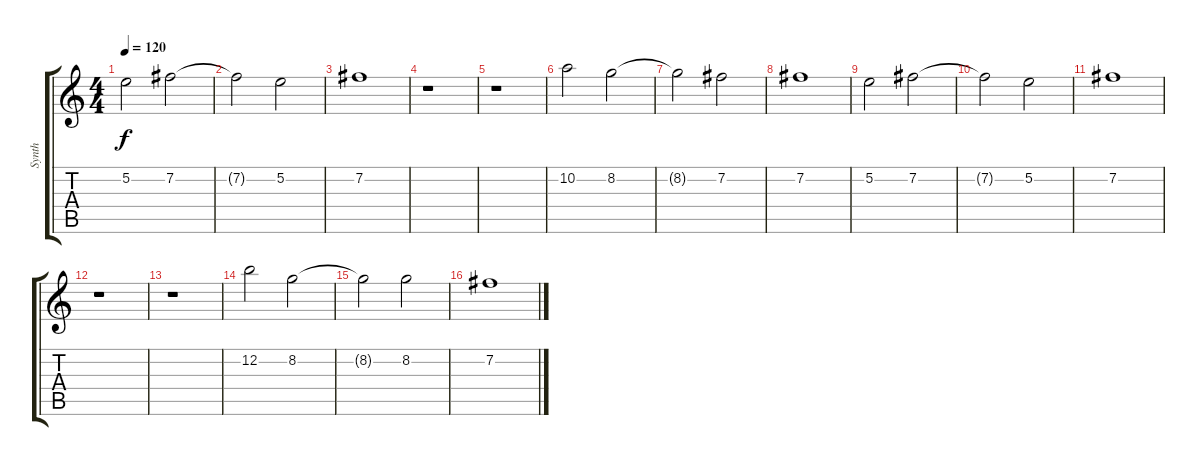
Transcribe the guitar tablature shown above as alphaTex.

\track ("Synth" "Synth") {instrument synthbass1}
\staff {score tabs}
\tuning (E4 B3 G3 D3 A2 E2) {hide}
\ts (4 4)
\tempo 120
\clef g2
\ks c
5.2.2{dy f} 7.2.2 |
7.2{t}.2 5.2.2 |
7.2.1 |
r.1 |
r.1 |
10.2.2 8.2.2 |
8.2{t}.2 7.2.2 |
7.2.1 |
5.2.2 7.2.2 |
7.2{t}.2 5.2.2 |
7.2.1 |
r.1 |
r.1 |
12.2.2 8.2.2 |
8.2{t}.2 8.2.2 |
7.2.1
